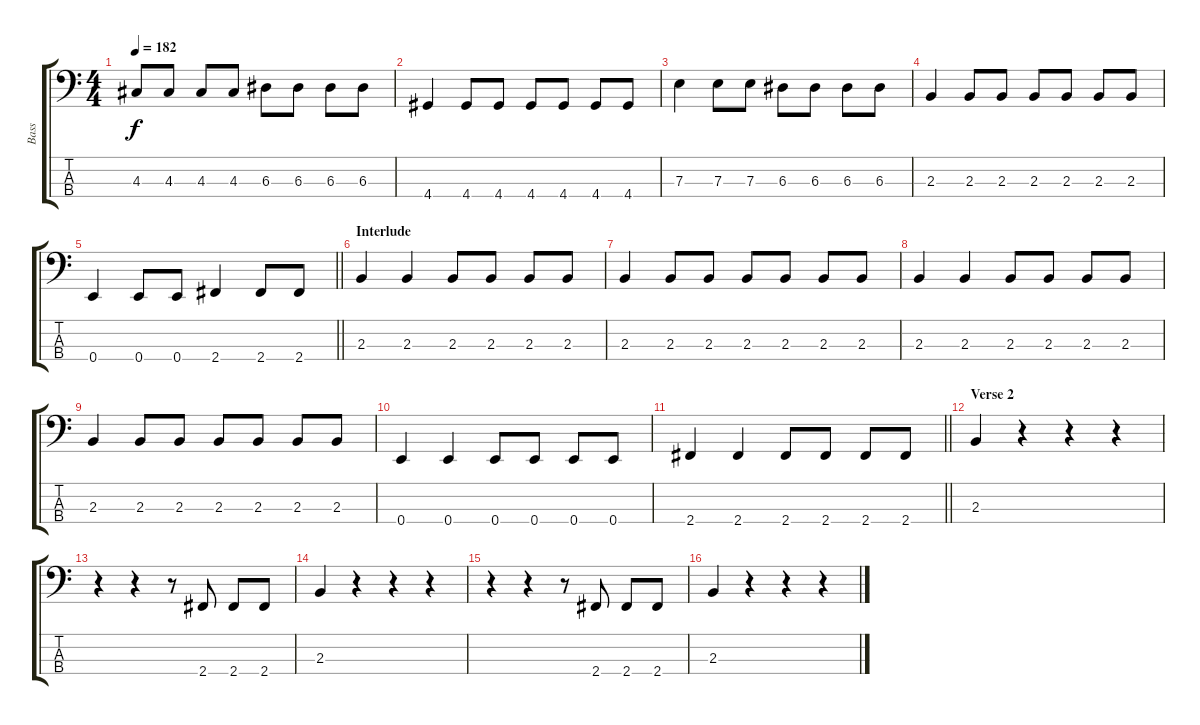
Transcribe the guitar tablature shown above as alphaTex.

\track ("Bass" "Bass") {instrument electricbasspick}
\staff {score tabs}
\tuning (G2 D2 A1 E1) {hide}
\ts (4 4)
\tempo 182
\clef f4
\ks c
4.3.8{dy f} 4.3.8 4.3.8 4.3.8 6.3.8 6.3.8 6.3.8 6.3.8 |
4.4.4 4.4.8 4.4.8 4.4.8 4.4.8 4.4.8 4.4.8 |
7.3.4 7.3.8 7.3.8 6.3.8 6.3.8 6.3.8 6.3.8 |
2.3.4 2.3.8 2.3.8 2.3.8 2.3.8 2.3.8 2.3.8 |
\barLineRight lightlight
0.4.4 0.4.8 0.4.8 2.4.4 2.4.8 2.4.8 |
\section ("" "Interlude")
2.3.4 2.3.4 2.3.8 2.3.8 2.3.8 2.3.8 |
2.3.4 2.3.8 2.3.8 2.3.8 2.3.8 2.3.8 2.3.8 |
2.3.4 2.3.4 2.3.8 2.3.8 2.3.8 2.3.8 |
2.3.4 2.3.8 2.3.8 2.3.8 2.3.8 2.3.8 2.3.8 |
0.4.4 0.4.4 0.4.8 0.4.8 0.4.8 0.4.8 |
\barLineRight lightlight
2.4.4 2.4.4 2.4.8 2.4.8 2.4.8 2.4.8 |
\section ("" "Verse 2")
2.3.4 r.4 r.4 r.4 |
r.4 r.4 r.8 2.4.8 2.4.8 2.4.8 |
2.3.4 r.4 r.4 r.4 |
r.4 r.4 r.8 2.4.8 2.4.8 2.4.8 |
2.3.4 r.4 r.4 r.4
